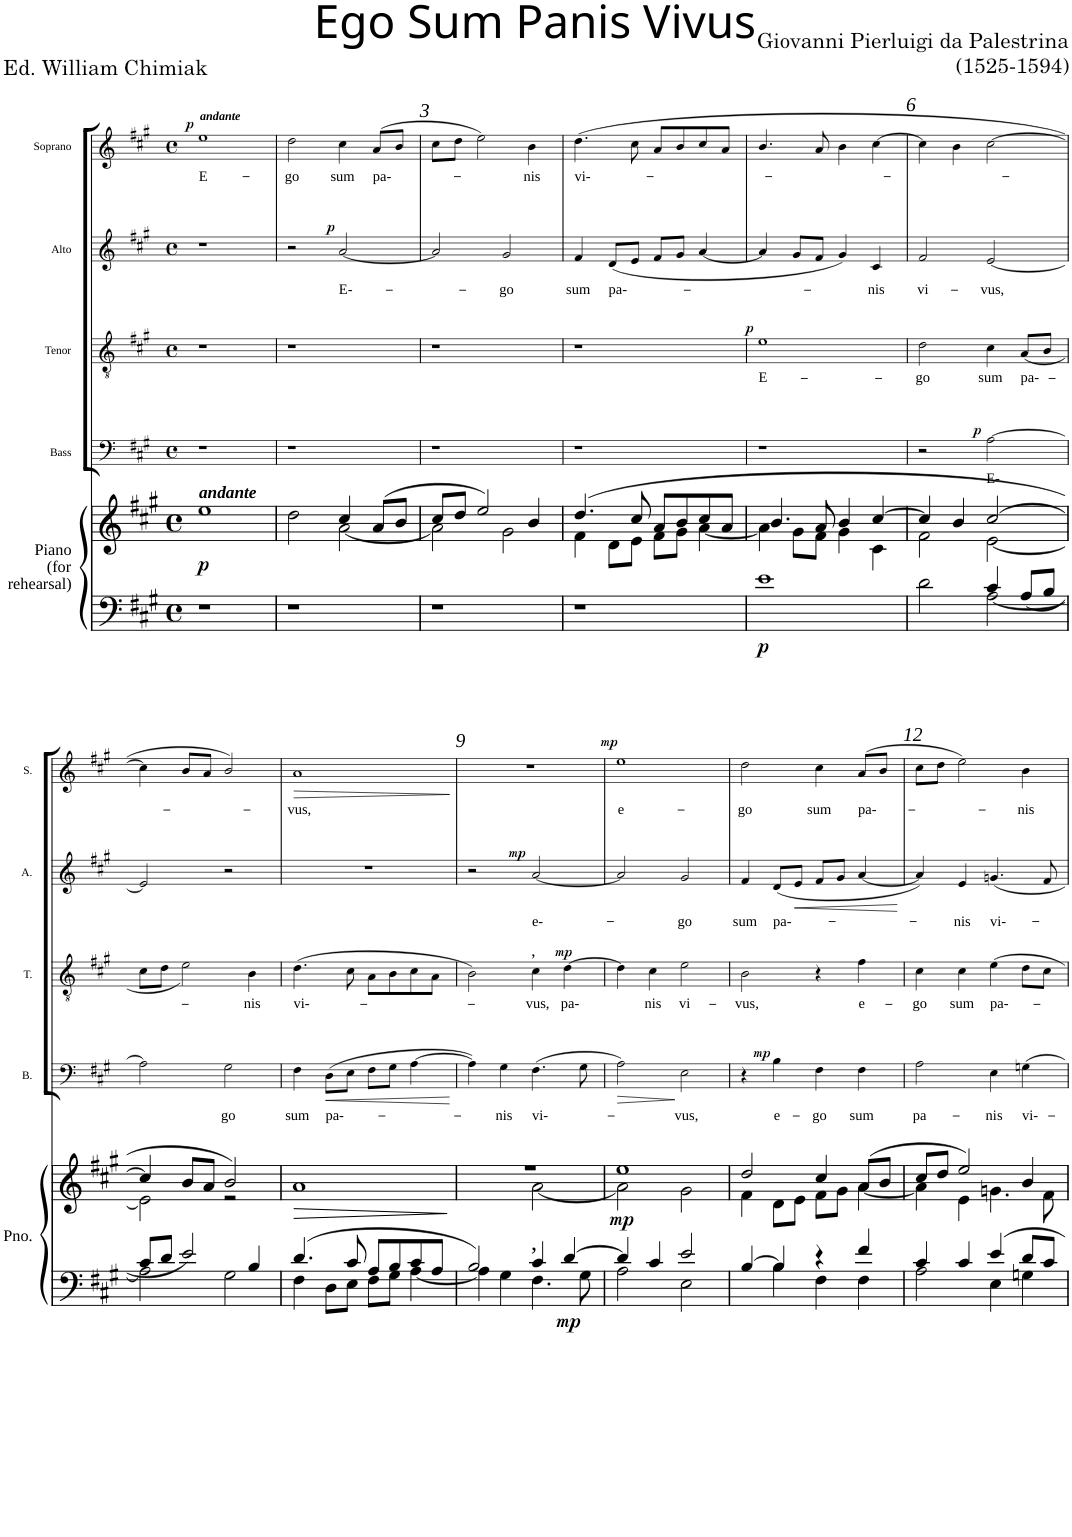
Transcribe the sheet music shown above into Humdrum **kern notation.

**kern	**kern	**dynam	**kern	**text	**dynam	**kern	**text	**dynam	**kern	**text	**dynam	**kern	**text	**dynam
*part5	*part5	*part5	*part4	*part4	*part4	*part3	*part3	*part3	*part2	*part2	*part2	*part1	*part1	*part1
*staff6	*staff5	*staff5/6	*staff4	*staff4	*staff4	*staff3	*staff3	*staff3	*staff2	*staff2	*staff2	*staff1	*staff1	*staff1
*I"Piano (for  rehearsal)	*	*	*I"Bass	*	*	*I"Tenor	*	*	*I"Alto	*	*	*I"Soprano	*	*
*I'Pno.	*	*	*I'B.	*	*	*I'T.	*	*	*I'A.	*	*	*I'S.	*	*
*	*	*	*stria5	*	*	*stria5	*	*	*stria5	*	*	*stria5	*	*
*clefF4	*clefG2	*	*clefF4	*	*	*clefGv2	*	*	*clefG2	*	*	*clefG2	*	*
*k[f#c#g#]	*k[f#c#g#]	*	*k[f#c#g#]	*	*	*k[f#c#g#]	*	*	*k[f#c#g#]	*	*	*k[f#c#g#]	*	*
*A:	*A:	*	*A:	*	*	*A:	*	*	*A:	*	*	*A:	*	*
*M4/4	*M4/4	*	*M4/4	*	*	*M4/4	*	*	*M4/4	*	*	*M4/4	*	*
*met(c)	*met(c)	*	*met(c)	*	*	*met(c)	*	*	*met(c)	*	*	*met(c)	*	*
=1	=1	=1	=1	=1	=1	=1	=1	=1	=1	=1	=1	=1	=1	=1
!	!	!	!	!	!	!	!	!	!	!	!	!LO:TX:a:Bi:t=andante	!	!
!	!LO:TX:a:Bi:t=andante	!	!	!	!	!	!	!	!	!	!	!	!	!
!	!	!LO:DY:b	!	!	!	!	!	!	!	!	!	!	!LO:LY:b	!LO:DY:a
1r	1ee	p	1r	.	.	1r	.	.	1r	.	.	1ee	E-	p
=2	=2	=2	=2	=2	=2	=2	=2	=2	=2	=2	=2	=2	=2	=2
*	*^	*	*	*	*	*	*	*	*	*	*	*	*	*
!	!	!	!	!	!	!	!	!	!	!	!	!	!	!LO:LY:b	!
1r	2dd\	2ryy	.	1r	.	.	1r	.	.	2r	.	.	2dd\	-go	.
!	!	!	!	!	!	!	!	!	!	!	!LO:LY:b	!LO:DY:a	!	!LO:LY:b	!
.	4cc#/	[2a\	.	.	.	.	.	.	.	[2a/	E--	p	4cc#\	sum	.
!	!	!	!	!	!	!	!	!	!	!	!	!	!	!LO:LY:b	!
.	(>8a/L	.	.	.	.	.	.	.	.	.	.	.	(>8a/L	pa--	.
.	8b/J	.	.	.	.	.	.	.	.	.	.	.	8b/J	.	.
=3	=3	=3	=3	=3	=3	=3	=3	=3	=3	=3	=3	=3	=3	=3	=3
1r	8cc#/L	2a\]	.	1r	.	.	1r	.	.	2a/]	.	.	8cc#\L	.	.
.	8dd/J	.	.	.	.	.	.	.	.	.	.	.	8dd\J	.	.
.	2ee/)	.	.	.	.	.	.	.	.	.	.	.	2ee\)	.	.
!	!	!	!	!	!	!	!	!	!	!	!LO:LY:b	!	!	!	!
.	.	2g#\	.	.	.	.	.	.	.	2g#/	-go	.	.	.	.
!	!	!	!	!	!	!	!	!	!	!	!	!	!	!LO:LY:b	!
.	4b/	.	.	.	.	.	.	.	.	.	.	.	4b\	-nis	.
=4	=4	=4	=4	=4	=4	=4	=4	=4	=4	=4	=4	=4	=4	=4	=4
!	!	!	!	!	!	!	!	!	!	!	!LO:LY:b	!	!	!LO:LY:b	!
1r	(>4.dd/	4f#\	.	1r	.	.	1r	.	.	4f#/	sum	.	(>4.dd\	vi--	.
!	!	!	!	!	!	!	!	!	!	!	!LO:LY:b	!	!	!	!
.	.	8d\L	.	.	.	.	.	.	.	(<8d/L	pa--	.	.	.	.
.	8cc#/	8e\J	.	.	.	.	.	.	.	8e/J	.	.	8cc#\	.	.
.	8a/L	8f#\L	.	.	.	.	.	.	.	8f#/L	.	.	8a/L	.	.
.	8b/	8g#\J	.	.	.	.	.	.	.	8g#/J	.	.	8b/	.	.
.	8cc#/	[4a\	.	.	.	.	.	.	.	[4a/	.	.	8cc#/	.	.
.	8a/J	.	.	.	.	.	.	.	.	.	.	.	8a/J	.	.
=5	=5	=5	=5	=5	=5	=5	=5	=5	=5	=5	=5	=5	=5	=5	=5
!	!	!	!LO:DY:b=2	!	!	!	!	!LO:LY:b	!LO:DY:a	!	!	!	!	!	!
1e	4.b/	4a\]	p	1r	.	.	1e	E-	p	4a/]	.	.	4.b/	.	.
.	.	8g#\L	.	.	.	.	.	.	.	8g#/L	.	.	.	.	.
.	8a/	8f#\J	.	.	.	.	.	.	.	8f#/J	.	.	8a/	.	.
.	4b/	4g#\	.	.	.	.	.	.	.	4g#/)	.	.	4b\	.	.
!	!	!	!	!	!	!	!	!	!	!	!LO:LY:b	!	!	!	!
.	[4cc#/	4c#\	.	.	.	.	.	.	.	4c#/	-nis	.	[4cc#\	.	.
=6	=6	=6	=6	=6	=6	=6	=6	=6	=6	=6	=6	=6	=6	=6	=6
*^	*	*	*	*	*	*	*	*	*	*	*	*	*	*	*
!	!	!	!	!	!	!	!	!	!LO:LY:b	!	!	!LO:LY:b	!	!	!	!
2d\	2ryy	4cc#/]	2f#\	.	2r	.	.	2d\	-go	.	2f#/	vi-	.	4cc#\]	.	.
.	.	4b/	.	.	.	.	.	.	.	.	.	.	.	4b\	.	.
!	!	!	!	!	!	!LO:LY:b	!LO:DY:a	!	!LO:LY:b	!	!	!LO:LY:b	!	!	!	!
4c#/	[2A\	[2cc#/	[2e\	.	[2A\	E-	p	4c#\	sum	.	[2e/	-vus,	.	[2cc#\	.	.
!	!	!	!	!	!	!	!	!	!LO:LY:b	!	!	!	!	!	!	!
8A/L	.	.	.	.	.	.	.	(<8A/L	pa--	.	.	.	.	.	.	.
8B/J	.	.	.	.	.	.	.	8B/J	.	.	.	.	.	.	.	.
!!LO:LB:g=z
=7	=7	=7	=7	=7	=7	=7	=7	=7	=7	=7	=7	=7	=7	=7	=7	=7
8c#/L	2A\]	4cc#/]	2e\]	.	2A\]	.	.	8c#\L	.	.	2e/]	.	.	4cc#\]	.	.
8d/J	.	.	.	.	.	.	.	8d\J	.	.	.	.	.	.	.	.
2e/	.	8b/L	.	.	.	.	.	2e\)	.	.	.	.	.	8b/L	.	.
.	.	8a/J	.	.	.	.	.	.	.	.	.	.	.	8a/J	.	.
!	!	!	!	!	!	!LO:LY:b	!	!	!	!	!	!	!	!	!	!
.	2G#\	2b/)	2r	.	2G#\	go	.	.	.	.	2r	.	.	2b/)	.	.
!	!	!	!	!	!	!	!	!	!LO:LY:b	!	!	!	!	!	!	!
4B/	.	.	.	.	.	.	.	4B\	-nis	.	.	.	.	.	.	.
*	*	*v	*v	*	*	*	*	*	*	*	*	*	*	*	*	*
=8	=8	=8	=8	=8	=8	=8	=8	=8	=8	=8	=8	=8	=8	=8	=8
!	!	!	!LO:HP:b	!	!LO:LY:b	!	!	!LO:LY:b	!	!	!	!	!	!LO:LY:b	!LO:HP:b
4.d/	4F#\	1a	>	4F#\	sum	.	(>4.d\	vi--	.	1r	.	.	1a	-vus,	>
!	!	!	!	!	!LO:LY:b	!LO:HP:b	!	!	!	!	!	!	!	!	!
.	8D\L	.	.	(>8D\L	pa--	<	.	.	.	.	.	.	.	.	.
8c#/	8E\J	.	.	8E\J	.	.	8c#\	.	.	.	.	.	.	.	.
8A/L	8F#\L	.	.	8F#\L	.	.	8A\L	.	.	.	.	.	.	.	.
8B/	8G#\J	.	.	8G#\J	.	.	8B\	.	.	.	.	.	.	.	.
8c#/	[4A\	.	.	[4A\	.	.	8c#\	.	.	.	.	.	.	.	.
8A/J	.	.	.	.	.	.	8A\J	.	.	.	.	.	.	.	.
*v	*v	*	*	*	*	*	*	*	*	*	*	*	*	*	*
.	.	]	.	.	[	.	.	.	.	.	.	.	.	]
=9	=9	=9	=9	=9	=9	=9	=9	=9	=9	=9	=9	=9	=9	=9
*^	*^	*	*	*	*	*	*	*	*	*	*	*	*	*
2B/	4A\]	1r	2ryy	.	4A\])	.	.	2B\)	.	.	2r	.	.	1r	.	.
!	!	!	!	!	!	!LO:LY:b	!	!	!	!	!	!	!	!	!	!
.	4G#\	.	.	.	4G#\	-nis	.	.	.	.	.	.	.	.	.	.
!	!	!	!	!	!	!	!	!LO:TX:a:t=,	!	!	!	!	!	!	!	!
!LO:TX:a:t=,	!	!	!	!	!	!	!	!	!	!	!	!	!	!	!	!
!	!	!	!	!	!	!LO:LY:b	!	!	!LO:LY:b	!	!	!LO:LY:b	!LO:DY:b	!	!	!
4c#/	4.F#\	.	[2a\	.	(>4.F#\	vi--	.	4c#\	-vus,	.	[2a/	e--	mp	.	.	.
!	!	!	!	!LO:DY:b=2	!	!	!	!	!LO:LY:b	!LO:DY:a	!	!	!	!	!	!
[4d/	.	.	.	mp	.	.	.	[4d\	pa-	mp	.	.	.	.	.	.
.	8G#\	.	.	.	8G#\	.	.	.	.	.	.	.	.	.	.	.
=10	=10	=10	=10	=10	=10	=10	=10	=10	=10	=10	=10	=10	=10	=10	=10	=10
!	!	!	!	!LO:DY:b	!	!	!LO:HP:b	!	!	!	!	!	!	!	!LO:LY:b	!LO:DY:a
4d/]	2A\	1ee	2a\]	mp	2A\)	.	>	4d\]	.	.	2a/]	.	.	1ee	e-	mp
!	!	!	!	!	!	!	!	!	!LO:LY:b	!	!	!	!	!	!	!
4c#/	.	.	.	.	.	.	.	4c#\	nis	.	.	.	.	.	.	.
!	!	!	!	!	!	!LO:LY:b	!	!	!LO:LY:b	!	!	!LO:LY:b	!	!	!	!
2e/	2E\	.	2g#\	.	2E\	-vus,	]	2e\	vi-	.	2g#/	-go	.	.	.	.
=11	=11	=11	=11	=11	=11	=11	=11	=11	=11	=11	=11	=11	=11	=11	=11	=11
!	!	!	!	!	!	!	!	!	!LO:LY:b	!	!	!LO:LY:b	!	!	!LO:LY:b	!
[4B/	4ryy	2dd/	4f#\	.	4r	.	.	2B\	-vus,	.	4f#/	sum	.	2dd\	-go	.
!	!	!	!	!	!	!LO:LY:b	!LO:DY:a	!	!	!	!	!LO:LY:b	!	!	!	!
4B/]	4B\	.	8d\L	.	4B\	e-	mp	.	.	.	(<8d/L	pa--	.	.	.	.
!	!	!	!	!	!	!	!	!	!	!	!	!	!LO:HP:b	!	!	!
.	.	.	8e\J	.	.	.	.	.	.	.	8e/J	.	<	.	.	.
!	!	!	!	!	!	!LO:LY:b	!	!	!	!	!	!	!	!	!LO:LY:b	!
4r	4F#\	4cc#/	8f#\L	.	4F#\	-go	.	4r	.	.	8f#/L	.	.	4cc#\	sum	.
.	.	.	8g#\J	.	.	.	.	.	.	.	8g#/J	.	.	.	.	.
!	!	!	!	!	!	!LO:LY:b	!	!	!LO:LY:b	!	!	!	!	!	!LO:LY:b	!
4f#/	4F#\	(>8a/L	[4a\	.	4F#\	sum	.	4f#\	e-	.	[4a/	.	.	(>8a/L	pa--	.
.	.	8b/J	.	.	.	.	.	.	.	.	.	.	.	8b/J	.	.
*v	*v	*	*	*	*	*	*	*	*	*	*	*	*	*	*	*
*	*v	*v	*	*	*	*	*	*	*	*	*	*	*	*	*
.	.	.	.	.	.	.	.	.	.	.	[	.	.	.
=12	=12	=12	=12	=12	=12	=12	=12	=12	=12	=12	=12	=12	=12	=12
*^	*^	*	*	*	*	*	*	*	*	*	*	*	*	*
!	!	!	!	!	!	!LO:LY:b	!	!	!LO:LY:b	!	!	!	!	!	!	!
4c#/	2A\	8cc#/L	4a\]	.	2A\	pa-	.	4c#\	-go	.	4a/])	.	.	8cc#\L	.	.
.	.	8dd/J	.	.	.	.	.	.	.	.	.	.	.	8dd\J	.	.
!	!	!	!	!	!	!	!	!	!LO:LY:b	!	!	!LO:LY:b	!	!	!	!
4c#/	.	2ee/)	4e\	.	.	.	.	4c#\	sum	.	4e/	-nis	.	2ee\)	.	.
!	!	!	!	!	!	!LO:LY:b	!	!	!LO:LY:b	!	!	!LO:LY:b	!	!	!	!
4e/	4E\	.	4.gn\	.	4E\	-nis	.	4e\	pa--	.	4.gn/	vi--	.	.	.	.
!	!	!	!	!	!	!LO:LY:b	!	!	!	!	!	!	!	!	!LO:LY:b	!
8d/L	4Gn\	4b/	.	.	4Gn\	vi--	.	8d\L	.	.	.	.	.	4b\	-nis	.
8c#/J	.	.	8f#\	.	.	.	.	8c#\J	.	.	8f#/	.	.	.	.	.
*v	*v	*	*	*	*	*	*	*	*	*	*	*	*	*	*	*
*	*v	*v	*	*	*	*	*	*	*	*	*	*	*	*	*
=	=	=	=	=	=	=	=	=	=	=	=	=	=	=
*-	*-	*-	*-	*-	*-	*-	*-	*-	*-	*-	*-	*-	*-	*-
